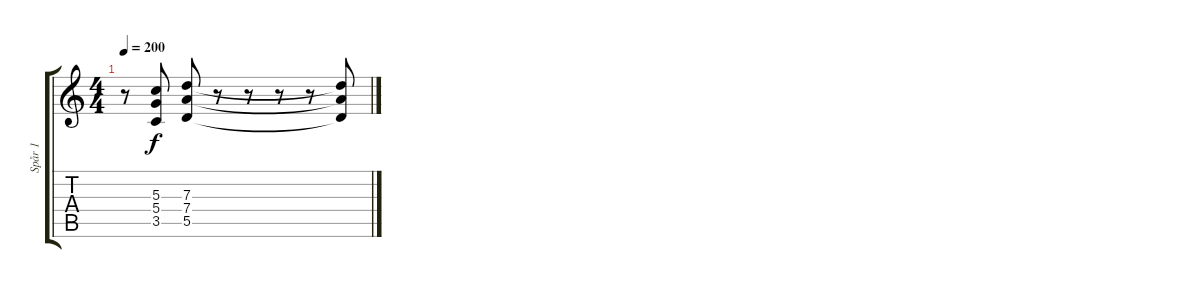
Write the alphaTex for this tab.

\track ("Spår 1" "Spår 1") {instrument overdrivenguitar}
\staff {score tabs}
\tuning (E4 B3 G3 D3 A2 E2) {hide}
\ts (4 4)
\tempo 200
\clef g2
\ks c
r.8{dy f} (5.3{t} 5.4{t} 3.5{t}).8 (7.3 7.4 5.5).8 r.8 r.8 r.8 r.8 (7.3{t} 7.4{t} 5.5{t}).8
